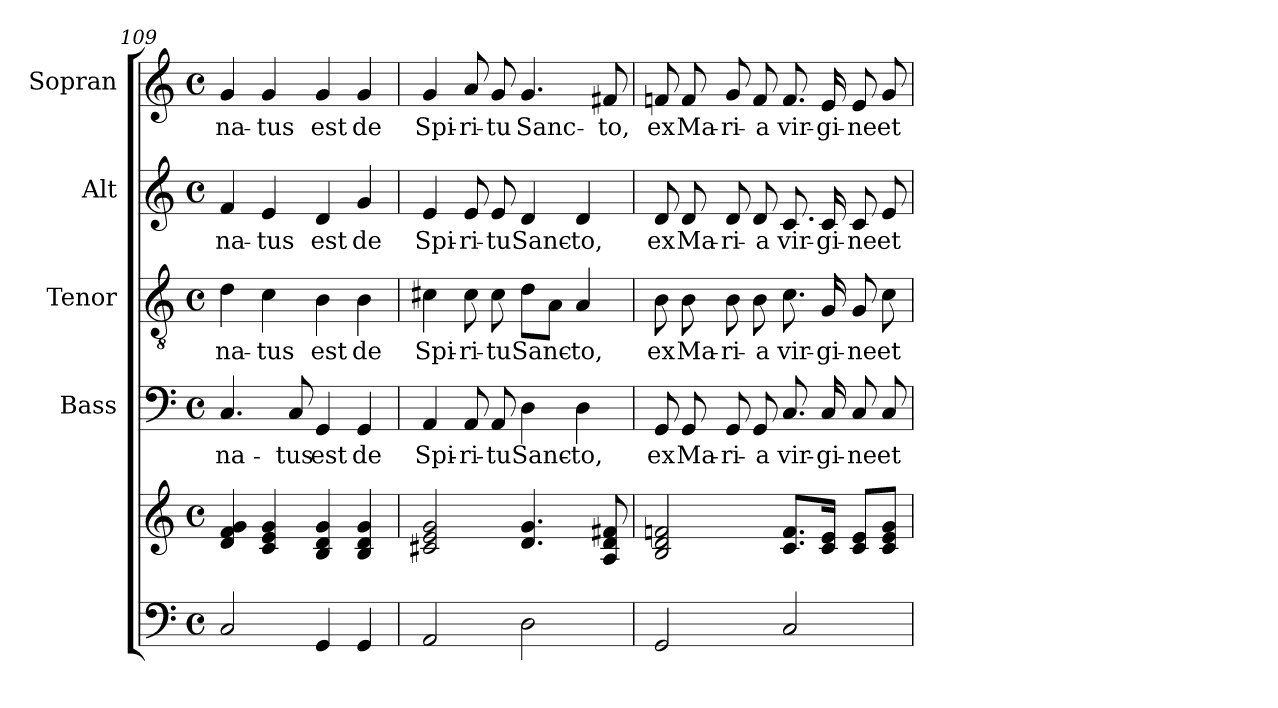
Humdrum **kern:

**kern	**kern	**kern	**text	**kern	**text	**kern	**text	**kern	**text
*part5	*part5	*part4	*part4	*part3	*part3	*part2	*part2	*part1	*part1
*staff6	*staff5	*staff4	*staff4	*staff3	*staff3	*staff2	*staff2	*staff1	*staff1
*	*	*I"Bass	*	*I"Tenor	*	*I"Alt	*	*I"Sopran	*
*	*	*I'B.	*	*I'T.	*	*I'A.	*	*I'S.	*
*clefF4	*clefG2	*clefF4	*	*clefGv2	*	*clefG2	*	*clefG2	*
*k[]	*k[]	*k[]	*	*k[]	*	*k[]	*	*k[]	*
*C:	*C:	*C:	*	*C:	*	*C:	*	*C:	*
*M4/4	*M4/4	*M4/4	*	*M4/4	*	*M4/4	*	*M4/4	*
*met(c)	*met(c)	*met(c)	*	*met(c)	*	*met(c)	*	*met(c)	*
=109	=109	=109	=109	=109	=109	=109	=109	=109	=109
!	!	!	!LO:LY:b	!	!LO:LY:b	!	!LO:LY:b	!	!LO:LY:b
2C/	4d/ 4f/ 4g/	4.C/	-na-	4d\	-na-	4f/	-na-	4g/	-na-
!	!	!	!	!	!LO:LY:b	!	!LO:LY:b	!	!LO:LY:b
.	4c/ 4e/ 4g/	.	.	4c\	-tus	4e/	-tus	4g/	-tus
!	!	!	!LO:LY:b	!	!	!	!	!	!
.	.	8C/	-tus	.	.	.	.	.	.
!	!	!	!LO:LY:b	!	!LO:LY:b	!	!LO:LY:b	!	!LO:LY:b
4GG/	4B/ 4d/ 4g/	4GG/	est	4B\	est	4d/	est	4g/	est
!	!	!	!LO:LY:b	!	!LO:LY:b	!	!LO:LY:b	!	!LO:LY:b
4GG/	4B/ 4d/ 4g/	4GG/	de	4B\	de	4g/	de	4g/	de
=110	=110	=110	=110	=110	=110	=110	=110	=110	=110
!	!	!	!LO:LY:b	!	!LO:LY:b	!	!LO:LY:b	!	!LO:LY:b
2AA/	2c#X/ 2e/ 2g/	4AA/	Spi-	4c#X\	Spi-	4e/	Spi-	4g/	Spi-
!	!	!	!LO:LY:b	!	!LO:LY:b	!	!LO:LY:b	!	!LO:LY:b
.	.	8AA/	-ri-	8c#\	-ri-	8e/	-ri-	8a/	-ri-
!	!	!	!LO:LY:b	!	!LO:LY:b	!	!LO:LY:b	!	!LO:LY:b
.	.	8AA/	-tu	8c#\	-tu	8e/	-tu	8g/	-tu
!	!	!	!LO:LY:b	!	!LO:LY:b	!	!LO:LY:b	!	!LO:LY:b
2D\	4.d/ 4.g/	4D\	Sanc-	8d\L	Sanc-	4d/	Sanc-	4.g/	Sanc-
.	.	.	.	8A\J	.	.	.	.	.
!	!	!	!LO:LY:b	!	!LO:LY:b	!	!LO:LY:b	!	!
.	.	4D\	-to,	4A/	-to,	4d/	-to,	.	.
!	!	!	!	!	!	!	!	!	!LO:LY:b
.	8A/ 8d/ 8f#X/	.	.	.	.	.	.	8f#X/	-to,
!!LO:PB:g=z
=111	=111	=111	=111	=111	=111	=111	=111	=111	=111
!	!	!	!LO:LY:b	!	!LO:LY:b	!	!LO:LY:b	!	!LO:LY:b
2GG/	2B/ 2d/ 2fn/	8GG/	ex	8B\	ex	8d/	ex	8fn/	ex
!	!	!	!LO:LY:b	!	!LO:LY:b	!	!LO:LY:b	!	!LO:LY:b
.	.	8GG/	Ma-	8B\	Ma-	8d/	Ma-	8f/	Ma-
!	!	!	!LO:LY:b	!	!LO:LY:b	!	!LO:LY:b	!	!LO:LY:b
.	.	8GG/	-ri-	8B\	-ri-	8d/	-ri-	8g/	-ri-
!	!	!	!LO:LY:b	!	!LO:LY:b	!	!LO:LY:b	!	!LO:LY:b
.	.	8GG/	-a	8B\	-a	8d/	-a	8f/	-a
!	!	!	!LO:LY:b	!	!LO:LY:b	!	!LO:LY:b	!	!LO:LY:b
2C/	8.c/ 8.f/L	8.C/	vir-	8.c\	vir-	8.c/	vir-	8.f/	vir-
!	!	!	!LO:LY:b	!	!LO:LY:b	!	!LO:LY:b	!	!LO:LY:b
.	16c/ 16e/Jk	16C/	-gi-	16G/	-gi-	16c/	-gi-	16e/	-gi-
!	!	!	!LO:LY:b	!	!LO:LY:b	!	!LO:LY:b	!	!LO:LY:b
.	8c/ 8e/L	8C/	-ne	8G/	-ne	8c/	-ne	8e/	-ne
!	!	!	!LO:LY:b	!	!LO:LY:b	!	!LO:LY:b	!	!LO:LY:b
.	8c/ 8e/ 8g/J	8C/	et	8c\	et	8e/	et	8g/	et
=	=	=	=	=	=	=	=	=	=
*-	*-	*-	*-	*-	*-	*-	*-	*-	*-
